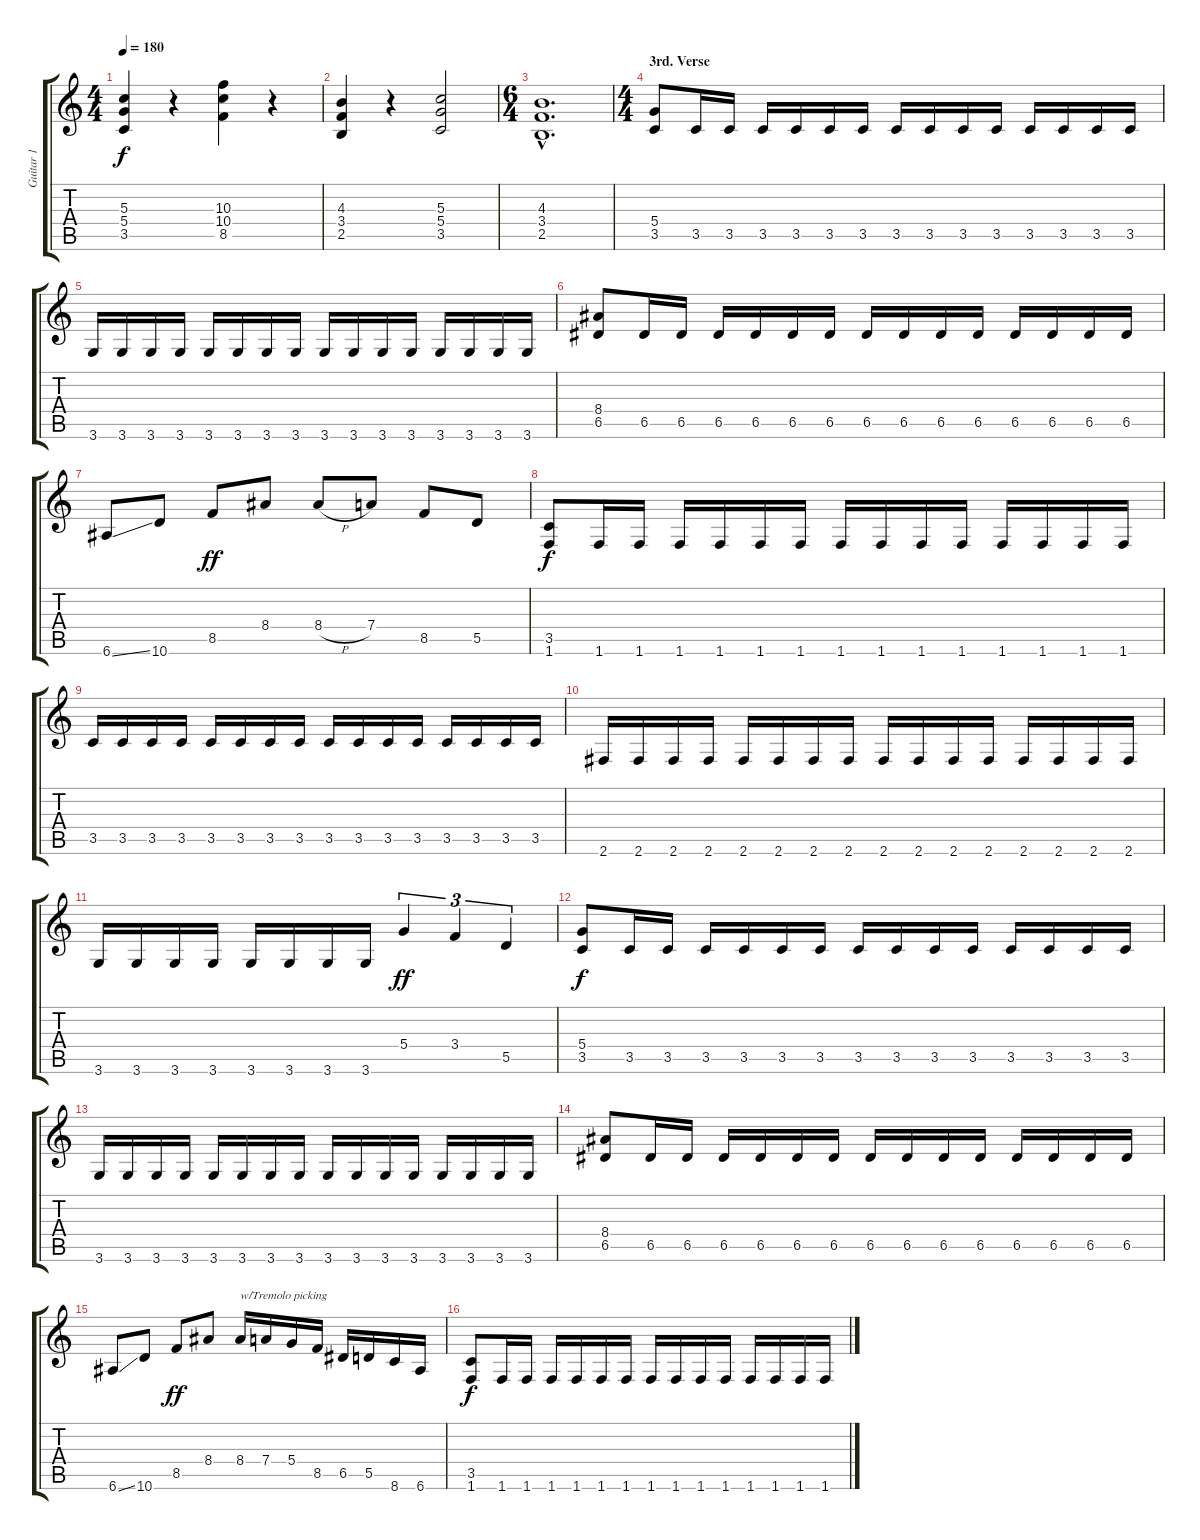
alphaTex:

\track ("Guitar 1" "Guitar 1") {instrument overdrivenguitar}
\staff {score tabs}
\tuning (E4 B3 G3 D3 A2 E2) {hide}
\ts (4 4)
\tempo 180
\clef g2
\ks c
(5.3 5.4 3.5).4{dy f} r.4 (10.3 10.4 8.5).4 r.4 |
(4.3 3.4 2.5).4 r.4 (5.3 5.4 3.5).2 |
\ts (6 4)
(4.3{hac} 3.4{hac} 2.5{hac}).1{d} |
\ts (4 4)
\section ("" "3rd. Verse")
(5.4 3.5).8 3.5.16 3.5.16 3.5.16 3.5.16 3.5.16 3.5.16 3.5.16 3.5.16 3.5.16 3.5.16 3.5.16 3.5.16 3.5.16 3.5.16 |
3.6.16 3.6.16 3.6.16 3.6.16 3.6.16 3.6.16 3.6.16 3.6.16 3.6.16 3.6.16 3.6.16 3.6.16 3.6.16 3.6.16 3.6.16 3.6.16 |
(8.4 6.5).8 6.5.16 6.5.16 6.5.16 6.5.16 6.5.16 6.5.16 6.5.16 6.5.16 6.5.16 6.5.16 6.5.16 6.5.16 6.5.16 6.5.16 |
6.6{ss}.8 10.6.8 8.5.8{dy ff} 8.4.8 8.4{h}.8 7.4.8 8.5.8 5.5.8 |
(3.5 1.6).8{dy f} 1.6.16 1.6.16 1.6.16 1.6.16 1.6.16 1.6.16 1.6.16 1.6.16 1.6.16 1.6.16 1.6.16 1.6.16 1.6.16 1.6.16 |
3.5.16 3.5.16 3.5.16 3.5.16 3.5.16 3.5.16 3.5.16 3.5.16 3.5.16 3.5.16 3.5.16 3.5.16 3.5.16 3.5.16 3.5.16 3.5.16 |
2.6.16 2.6.16 2.6.16 2.6.16 2.6.16 2.6.16 2.6.16 2.6.16 2.6.16 2.6.16 2.6.16 2.6.16 2.6.16 2.6.16 2.6.16 2.6.16 |
3.6.16 3.6.16 3.6.16 3.6.16 3.6.16 3.6.16 3.6.16 3.6.16 5.4.4{tu (3 2) dy ff} 3.4.4{tu (3 2)} 5.5.4{tu (3 2)} |
(5.4 3.5).8{dy f} 3.5.16 3.5.16 3.5.16 3.5.16 3.5.16 3.5.16 3.5.16 3.5.16 3.5.16 3.5.16 3.5.16 3.5.16 3.5.16 3.5.16 |
3.6.16 3.6.16 3.6.16 3.6.16 3.6.16 3.6.16 3.6.16 3.6.16 3.6.16 3.6.16 3.6.16 3.6.16 3.6.16 3.6.16 3.6.16 3.6.16 |
(8.4 6.5).8 6.5.16 6.5.16 6.5.16 6.5.16 6.5.16 6.5.16 6.5.16 6.5.16 6.5.16 6.5.16 6.5.16 6.5.16 6.5.16 6.5.16 |
6.6{ss}.8 10.6.8 8.5.8{dy ff} 8.4.8 8.4.16{txt "w/Tremolo picking"} 7.4.16 5.4.16 8.5.16 6.5.16 5.5.16 8.6.16 6.6.16 |
(3.5 1.6).8{dy f} 1.6.16 1.6.16 1.6.16 1.6.16 1.6.16 1.6.16 1.6.16 1.6.16 1.6.16 1.6.16 1.6.16 1.6.16 1.6.16 1.6.16
